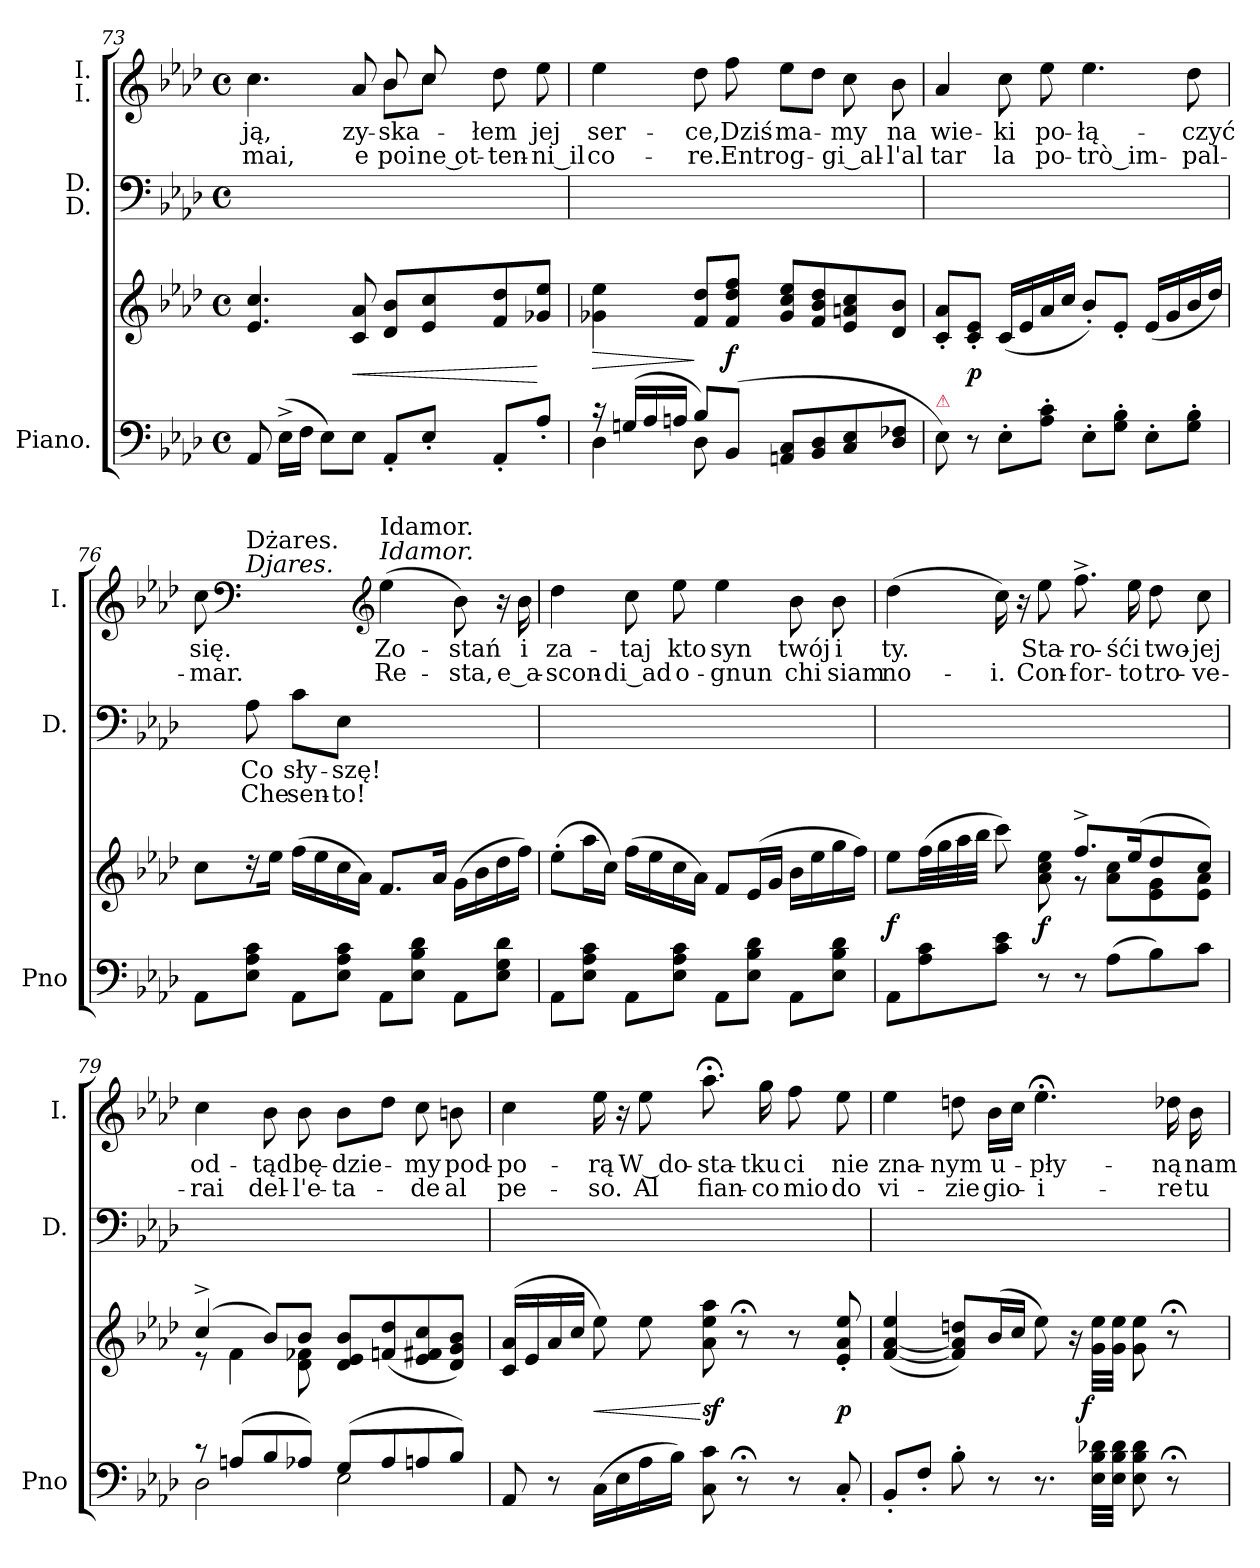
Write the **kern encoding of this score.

**kern	**kern	**dynam	**kern	**text	**text	**kern	**text	**text
*part3	*part3	*part3	*part2	*part2	*part2	*part1	*part1	*part1
*staff4	*staff3	*staff3/4	*staff2	*staff2	*staff2	*staff1	*staff1	*staff1
*I"Piano.	*	*	*I"D.\nD.	*	*	*I"I.\nI.	*	*
*I'Pno	*	*	*I'D.	*	*	*I'I.	*	*
*clefF4	*clefG2	*	*clefF4	*	*	*clefG2	*	*
*	*	*	*	*	*	*ITrd8c12	*	*
*k[b-e-a-d-]	*k[b-e-a-d-]	*	*k[b-e-a-d-]	*	*	*k[b-e-a-d-]	*	*
*M4/4	*M4/4	*	*M4/4	*	*	*M4/4	*	*
*met(c)	*met(c)	*	*met(c)	*	*	*met(c)	*	*
=73	=73	=73	=73	=73	=73	=73	=73	=73
*	*	*	*	*	*	*^	*	*
8AA-/	4.e-/ 4.cc/	.	1ryy	.	.	4.c\	2ryy	ją,	-mai,
(16E-^\LL	.	.	.	.	.	.	.	.	.
16F\JJ	.	.	.	.	.	.	.	.	.
8E-\L)	.	.	.	.	.	.	.	.	.
8E-\J	8c/ 8a-/	<	.	.	.	8A-/	.	zy-	e
8AA-'/L	8d-/ 8b-/L	.	.	.	.	8B-/	8B-\L	-ska-	poi
8E-'/J	8e-/ 8cc/	.	.	.	.	8c/	8c\J	.	ne ot-
8AA-'/L	8f/ 8dd-/	.	.	.	.	8d-\	4ryy	-łem	-ten-
8A-'/J	8g-X/ 8ee-/J	[	.	.	.	8e-\	.	jej	-ni_il
*	*	*	*	*	*	*v	*v	*	*
=74	=74	=74	=74	=74	=74	=74	=74	=74
*^	*	*	*	*	*	*	*	*
16r	4D-\	4g-X\ 4ee-\	>	1ryy	.	.	4e-\	ser-	co-
(16Gn/LL	.	.	.	.	.	.	.	.	.
16A-/	.	.	.	.	.	.	.	.	.
16An/JJ	.	.	.	.	.	.	.	.	.
8B-/L)	8D-\	8f/ 8dd-/L	]	.	.	.	8d-\	-ce,	-re.
(<8BB-/J	8ryy	8f/ 8dd-/ 8ff/J	f	.	.	.	8f\	Dziś	Entr
8AAn/ 8C/L	2ryy	8g-/ 8cc/ 8ee-/L	.	.	.	.	8e-\L	ma-	og-
8BB-/ 8D-/	.	8f/ 8b-/ 8dd-/	.	.	.	.	8d-\J	.	.
8C/ 8E-/	.	8e-/ 8an/ 8cc/	.	.	.	.	8c\	-my	-gi_al-
8D-/ 8F-X/J	.	8d-/ 8b-/J	.	.	.	.	8B-\	na	-l'al
*v	*v	*	*	*	*	*	*	*	*
=75	=75	=75	=75	=75	=75	=75	=75	=75
!LO:TX:a:color=crimson:t=⚠	!	!	!	!	!	!	!	!
8E-\)	8c'/ 8a-'/L	.	1ryy	.	.	4A-/	wie-	tar
8r	8c'/ 8e-'/J	p	.	.	.	.	.	.
8E-'\L	(16c/LL	.	.	.	.	8c\	-ki	la
.	16e-/	.	.	.	.	.	.	.
8A-'\ 8c'\J	16a-/	.	.	.	.	8e-\	po-	po-
.	16cc/JJ	.	.	.	.	.	.	.
8E-'\L	8b-'/L)	.	.	.	.	4.e-\	-łą-	-trò_im-
8G'\ 8B-'\J	8e-'/J	.	.	.	.	.	.	.
8E-'\L	(16e-/LL	.	.	.	.	.	.	.
.	16g/	.	.	.	.	.	.	.
8G'\ 8B-'\J	16b-/	.	.	.	.	8d-\	-czyć	-pal-
.	16dd-/JJ)	.	.	.	.	.	.	.
=76	=76	=76	=76	=76	=76	=76	=76	=76
8AA-\L	8cc\L	.	8ryy	.	.	8c\	się.	-mar.
*	*	*	*	*	*	*clefF4	*	*
!	!	!	!	!	!	!LO:TX:a:i:t=Djares.	!	!
!	!	!	!	!	!	!LO:TX:a:t=Dżares.	!	!
8E-\ 8A-\ 8c\J	16r	.	8A-\	Co	Che	8ryy	.	.
.	16ee-\Jk	.	.	.	.	.	.	.
8AA-\L	(16ff\LL	.	8c\L	sły-	sen-	4ryy	.	.
.	16ee-\	.	.	.	.	.	.	.
8E-\ 8A-\ 8c\J	16cc\	.	8E-\J	-szę!	-to!	.	.	.
.	16a-\JJ)	.	.	.	.	.	.	.
*	*	*	*	*	*	*clefG2	*	*
!	!	!	!	!	!	!LO:TX:a:i:t=Idamor.	!	!
!	!	!	!	!	!	!LO:TX:a:t=Idamor.	!	!
8AA-\L	8.f/L	.	2ryy	.	.	(4e-\	Zo-	Re-
8E-\ 8B-\ 8d-\J	.	.	.	.	.	.	.	.
.	16a-/Jk	.	.	.	.	.	.	.
8AA-\L	(16g\LL	.	.	.	.	8B-\)	-stań	-sta,
.	16b-\	.	.	.	.	.	.	.
8E-\ 8G\ 8d-\J	16dd-\	.	.	.	.	16r	.	.
.	16ff\JJ)	.	.	.	.	16B-\	i	e_a-
=77	=77	=77	=77	=77	=77	=77	=77	=77
8AA-\L	(8ee-'\L	.	1ryy	.	.	4d-\	za-	-scon-
8E-\ 8A-\ 8c\J	16aa-\L	.	.	.	.	.	.	.
.	16cc\JJ)	.	.	.	.	.	.	.
8AA-\L	(16ff\LL	.	.	.	.	8c\	-taj	-di_ad
.	16ee-\	.	.	.	.	.	.	.
8E-\ 8A-\ 8c\J	16cc\	.	.	.	.	8e-\	kto	o-
.	16a-\JJ)	.	.	.	.	.	.	.
8AA-\L	8f/L	.	.	.	.	4e-\	syn	-gnun
8E-\ 8B-\ 8d-\J	(16e-/L	.	.	.	.	.	.	.
.	16g/JJ	.	.	.	.	.	.	.
8AA-\L	16b-\LL	.	.	.	.	8B-\	twój	chi
.	16ee-\	.	.	.	.	.	.	.
8E-\ 8B-\ 8d-\J	16gg\	.	.	.	.	8B-\	i	siam
.	16ff\JJ)	.	.	.	.	.	.	.
=78	=78	=78	=78	=78	=78	=78	=78	=78
*	*^	*	*	*	*	*	*	*
8AA-\L	8ee-\L	2ryy	f	1ryy	.	.	(4d-\	ty.	no-
8A-\ 8c\	(32ff\LL	.	.	.	.	.	.	.	.
.	32gg\	.	.	.	.	.	.	.	.
.	32aa-\	.	.	.	.	.	.	.	.
.	32bb-\JJJ	.	.	.	.	.	.	.	.
8c\ 8e-\J	8ccc\)	.	.	.	.	.	16c\)	.	-i.
.	.	.	.	.	.	.	16r	.	.
8r	8a-\ 8cc\ 8ee-\	.	f	.	.	.	8e-\	Sta-	Con-
8r	8.ff^/L	8r	.	.	.	.	8.f^\	-ro-	-for-
(8A-\L	.	8a-\ 8cc\L	.	.	.	.	.	.	.
.	(16ee-/K	.	.	.	.	.	16e-\	-śći	-to
8B-\)	8dd-/	8e-\ 8g\	.	.	.	.	8d-\	two-	tro-
8c\J	8cc/J)	8e-\ 8a-\J	.	.	.	.	8c\	-jej	-ve-
=79	=79	=79	=79	=79	=79	=79	=79	=79	=79
*^	*	*	*	*	*	*	*	*	*
8r	2D-\	(4cc^/	8r	.	1ryy	.	.	4c\	od-	-rai
(8An/L	.	.	4f\	.	.	.	.	.	.	.
8B-/	.	8b-/L)	.	.	.	.	.	8B-\	-tąd	del-
8A-X/J)	.	8b-/J	8d-\ 8f-X\	.	.	.	.	8B-\	bę-	-l'e-
(8G/L	2E-\	8d-/ 8e-/ 8b-/L	2ryy	.	.	.	.	8B-\L	-dzie-	-ta-
8A-/	.	(>8fn/ 8dd-/	.	.	.	.	.	8d-\J	.	.
8An/	.	8e-/ 8f#X/ 8cc/	.	.	.	.	.	8c\	-my	-de
8B-/J)	.	8d-/ 8g/ 8b-/J)	.	.	.	.	.	8Bn\	pod-	al
*v	*v	*	*	*	*	*	*	*	*	*
*	*v	*v	*	*	*	*	*	*	*
=80	=80	=80	=80	=80	=80	=80	=80	=80
8AA-/	(16c/ 16a-/LL	.	1ryy	.	.	4c\	-po-	pe-
.	16e-/	.	.	.	.	.	.	.
8r	16a-/	.	.	.	.	.	.	.
.	16cc/JJ	.	.	.	.	.	.	.
(16C\LL	8ee-\)	<	.	.	.	16e-\	-rą	-so.
16E-\	.	.	.	.	.	16r	.	.
16A-\	8ee-\	.	.	.	.	8e-\	W_do-	Al
16B-\JJ)	.	.	.	.	.	.	.	.
8C\ 8c\	8a-\ 8ee-\ 8aa-\	[ sf	.	.	.	8.a-;<\	-sta-	fian-
8r;<	8r;<	.	.	.	.	.	.	.
.	.	.	.	.	.	16g\	-tku	-co
8r	8r	.	.	.	.	8f\	ci	mio
8C'/	8e-'/ 8a-'/ 8ee-'/	p	.	.	.	8e-\	nie	do
=81	=81	=81	=81	=81	=81	=81	=81	=81
8BB-'/L	(>[4f/ [4a-/ 4ee-/	.	1ryy	.	.	4e-\	zna-	vi-
8F'/J	.	.	.	.	.	.	.	.
8B-'\	8f]/ 8a-]/ 8ddn/L)	.	.	.	.	8dn\	-nym	-zie
8r	(<16b-/L	.	.	.	.	16B-\LL	u-	gio-
.	16cc/JJ	.	.	.	.	16c\JJ	.	.
8.r	8ee-\)	.	.	.	.	4.e-;<\	-pły-	-i-
.	16r	.	.	.	.	.	.	.
!	!	!LO:DY:rj	!	!	!	!	!	!
32E-\ 32B-\ 32d-X\LLL	32g\ 32ee-\LLL	f	.	.	.	.	.	.
32E-\ 32B-\ 32d-\JJJ	32g\ 32ee-\JJJ	.	.	.	.	.	.	.
8E-\ 8B-\ 8d-\	8g\ 8ee-\	.	.	.	.	.	.	.
8r;<	8r;<	.	.	.	.	16d-X\	-ną	-re
.	.	.	.	.	.	16B-\	nam	tu
=	=	=	=	=	=	=	=	=
*-	*-	*-	*-	*-	*-	*-	*-	*-
